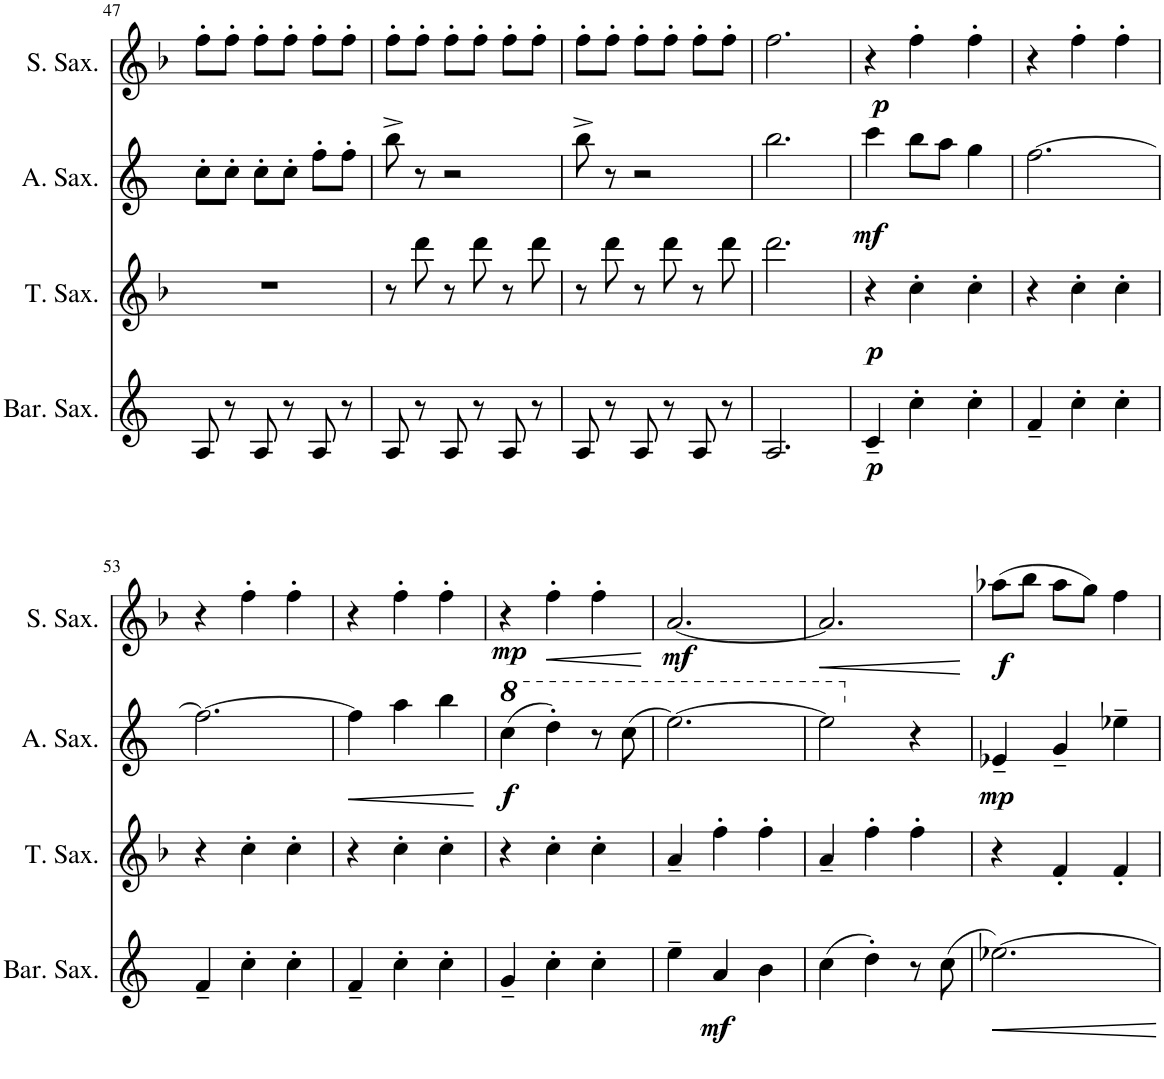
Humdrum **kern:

**kern	**dynam	**kern	**dynam	**kern	**dynam	**kern	**dynam
*part4	*part4	*part3	*part3	*part2	*part2	*part1	*part1
*staff4	*staff4	*staff3	*staff3	*staff2	*staff2	*staff1	*staff1
*I"Baritone Saxophone	*	*I"Tenor Saxophone	*	*I"Alto Saxophone	*	*I"Soprano Saxophone	*
*I'Bar. Sax.	*	*I'T. Sax.	*	*I'A. Sax.	*	*I'S. Sax.	*
!!LO:PB:g=z
*clefG2	*	*clefG2	*	*clefG2	*	*clefG2	*
*Trd12c21	*	*Trd8c14	*	*Trd5c9	*	*Trd1c2	*
*k[]	*	*k[b-]	*	*k[]	*	*k[b-]	*
*M3/4	*	*M3/4	*	*M3/4	*	*M3/4	*
=47	=47	=47	=47	=47	=47	=47	=47
8A/	.	2.r	.	8cc'\L	.	8ff'\L	.
8r	.	.	.	8cc'\J	.	8ff'\J	.
8A/	.	.	.	8cc'\L	.	8ff'\L	.
8r	.	.	.	8cc'\J	.	8ff'\J	.
8A/	.	.	.	8ff'\L	.	8ff'\L	.
8r	.	.	.	8ff'\J	.	8ff'\J	.
=48	=48	=48	=48	=48	=48	=48	=48
8A/	.	8r	.	8bb^\	.	8ff'\L	.
8r	.	8ddd\	.	8r	.	8ff'\J	.
8A/	.	8r	.	2r	.	8ff'\L	.
8r	.	8ddd\	.	.	.	8ff'\J	.
8A/	.	8r	.	.	.	8ff'\L	.
8r	.	8ddd\	.	.	.	8ff'\J	.
=49	=49	=49	=49	=49	=49	=49	=49
8A/	.	8r	.	8bb^\	.	8ff'\L	.
8r	.	8ddd\	.	8r	.	8ff'\J	.
8A/	.	8r	.	2r	.	8ff'\L	.
8r	.	8ddd\	.	.	.	8ff'\J	.
8A/	.	8r	.	.	.	8ff'\L	.
8r	.	8ddd\	.	.	.	8ff'\J	.
=50	=50	=50	=50	=50	=50	=50	=50
2.A/	.	2.ddd\	.	2.bb\	.	2.ff\	.
=51	=51	=51	=51	=51	=51	=51	=51
!	!LO:DY:b	!	!LO:DY:b	!	!LO:DY:b	!	!LO:DY:b
4c~/	p	4r	p	4ccc\	mf	4r	p
4cc'\	.	4cc'\	.	8bb\L	.	4ff'\	.
.	.	.	.	8aa\J	.	.	.
4cc'\	.	4cc'\	.	4gg\	.	4ff'\	.
=52	=52	=52	=52	=52	=52	=52	=52
4f~/	.	4r	.	[2.ff\	.	4r	.
4cc'\	.	4cc'\	.	.	.	4ff'\	.
4cc'\	.	4cc'\	.	.	.	4ff'\	.
!!LO:LB:g=z
=53	=53	=53	=53	=53	=53	=53	=53
4f~/	.	4r	.	2.ff\_	.	4r	.
4cc'\	.	4cc'\	.	.	.	4ff'\	.
4cc'\	.	4cc'\	.	.	.	4ff'\	.
=54	=54	=54	=54	=54	=54	=54	=54
!	!	!	!	!	!LO:HP:b	!	!
4f~/	.	4r	.	4ff\]	<	4r	.
4cc'\	.	4cc'\	.	4aa\	.	4ff'\	.
4cc'\	.	4cc'\	.	4bb\	.	4ff'\	.
.	.	.	.	.	[	.	.
=55	=55	=55	=55	=55	=55	=55	=55
*	*	*	*	*8va	*	*	*
!	!	!	!	!	!LO:DY:b	!	!LO:DY:b
4g~/	.	4r	.	(4ccc\	f	4r	mp
!	!	!	!	!	!	!	!LO:HP:b
4cc'\	.	4cc'\	.	4ddd'\)	.	4ff'\	<
4cc'\	.	4cc'\	.	8r	.	4ff'\	.
.	.	.	.	(8ccc\	.	.	.
.	.	.	.	.	.	.	[
=56	=56	=56	=56	=56	=56	=56	=56
!	!	!	!	!	!	!	!LO:DY:b
4ee~\	.	4a~/	.	[2.eee\)	.	[2.a/	mf
!	!LO:DY:b	!	!	!	!	!	!
4a/	mf	4ff'\	.	.	.	.	.
4b\	.	4ff'\	.	.	.	.	.
=57	=57	=57	=57	=57	=57	=57	=57
!	!	!	!	!	!	!	!LO:HP:b
(4cc\	.	4a~/	.	2eee\]	.	2.a/]	<
4dd'\)	.	4ff'\	.	.	.	.	.
*	*	*	*	*X8va	*	*	*
8r	.	4ff'\	.	4r	.	.	.
(8cc\	.	.	.	.	.	.	.
.	.	.	.	.	.	.	[
=58	=58	=58	=58	=58	=58	=58	=58
!	!	!	!	!	!LO:DY:b	!	!LO:DY:b
[2.ee-X\)	.	4r	.	4e-X~/	mp	(8aa-X\L	f
.	.	.	.	.	.	8bb-\J	.
.	.	4f'/	.	4g~/	.	8aa-\L	.
.	.	.	.	.	.	8gg\J)	.
.	.	4f'/	.	4ee-X~\	.	4ff\	.
=	=	=	=	=	=	=	=
*-	*-	*-	*-	*-	*-	*-	*-
